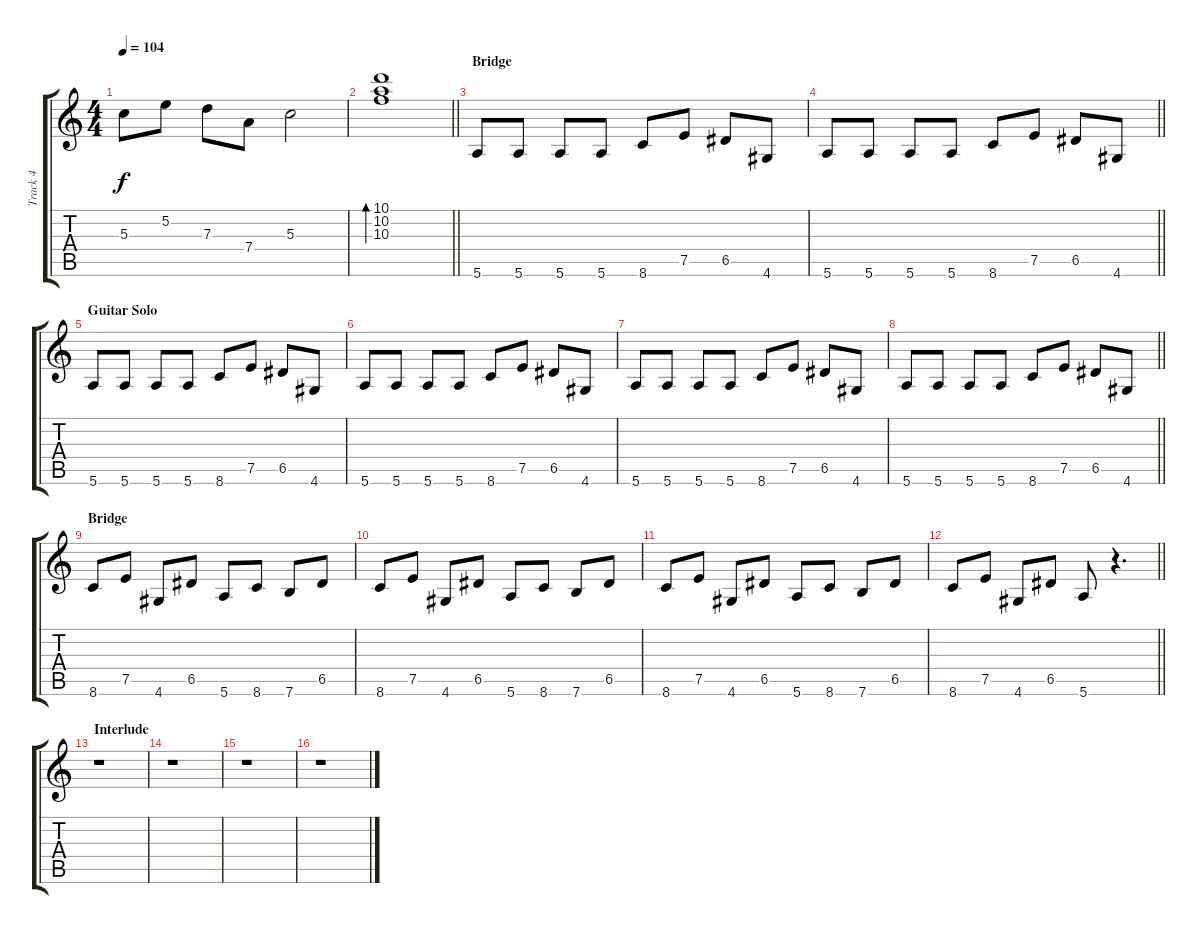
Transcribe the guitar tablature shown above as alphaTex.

\track ("Track 4" "Track 4") {instrument distortionguitar}
\staff {score tabs}
\tuning (E4 B3 G3 D3 A2 E2) {hide}
\ts (4 4)
\tempo 104
\clef g2
\ks c
5.3.8{dy f} 5.2.8 7.3.8 7.4.8 5.3.2 |
\barLineRight lightlight
(10.1 10.2 10.3).1{bd 240} |
\section ("" "Bridge")
5.6.8 5.6.8 5.6.8 5.6.8 8.6.8 7.5.8 6.5.8 4.6.8 |
\barLineRight lightlight
5.6.8 5.6.8 5.6.8 5.6.8 8.6.8 7.5.8 6.5.8 4.6.8 |
\section ("" "Guitar Solo")
5.6.8 5.6.8 5.6.8 5.6.8 8.6.8 7.5.8 6.5.8 4.6.8 |
5.6.8 5.6.8 5.6.8 5.6.8 8.6.8 7.5.8 6.5.8 4.6.8 |
5.6.8 5.6.8 5.6.8 5.6.8 8.6.8 7.5.8 6.5.8 4.6.8 |
\barLineRight lightlight
5.6.8 5.6.8 5.6.8 5.6.8 8.6.8 7.5.8 6.5.8 4.6.8 |
\section ("" "Bridge")
8.6.8 7.5.8 4.6.8 6.5.8 5.6.8 8.6.8 7.6.8 6.5.8 |
8.6.8 7.5.8 4.6.8 6.5.8 5.6.8 8.6.8 7.6.8 6.5.8 |
8.6.8 7.5.8 4.6.8 6.5.8 5.6.8 8.6.8 7.6.8 6.5.8 |
\barLineRight lightlight
8.6.8 7.5.8 4.6.8 6.5.8 5.6.8 r.4{d} |
\section ("" "Interlude")
r.1 |
r.1 |
r.1 |
r.1
